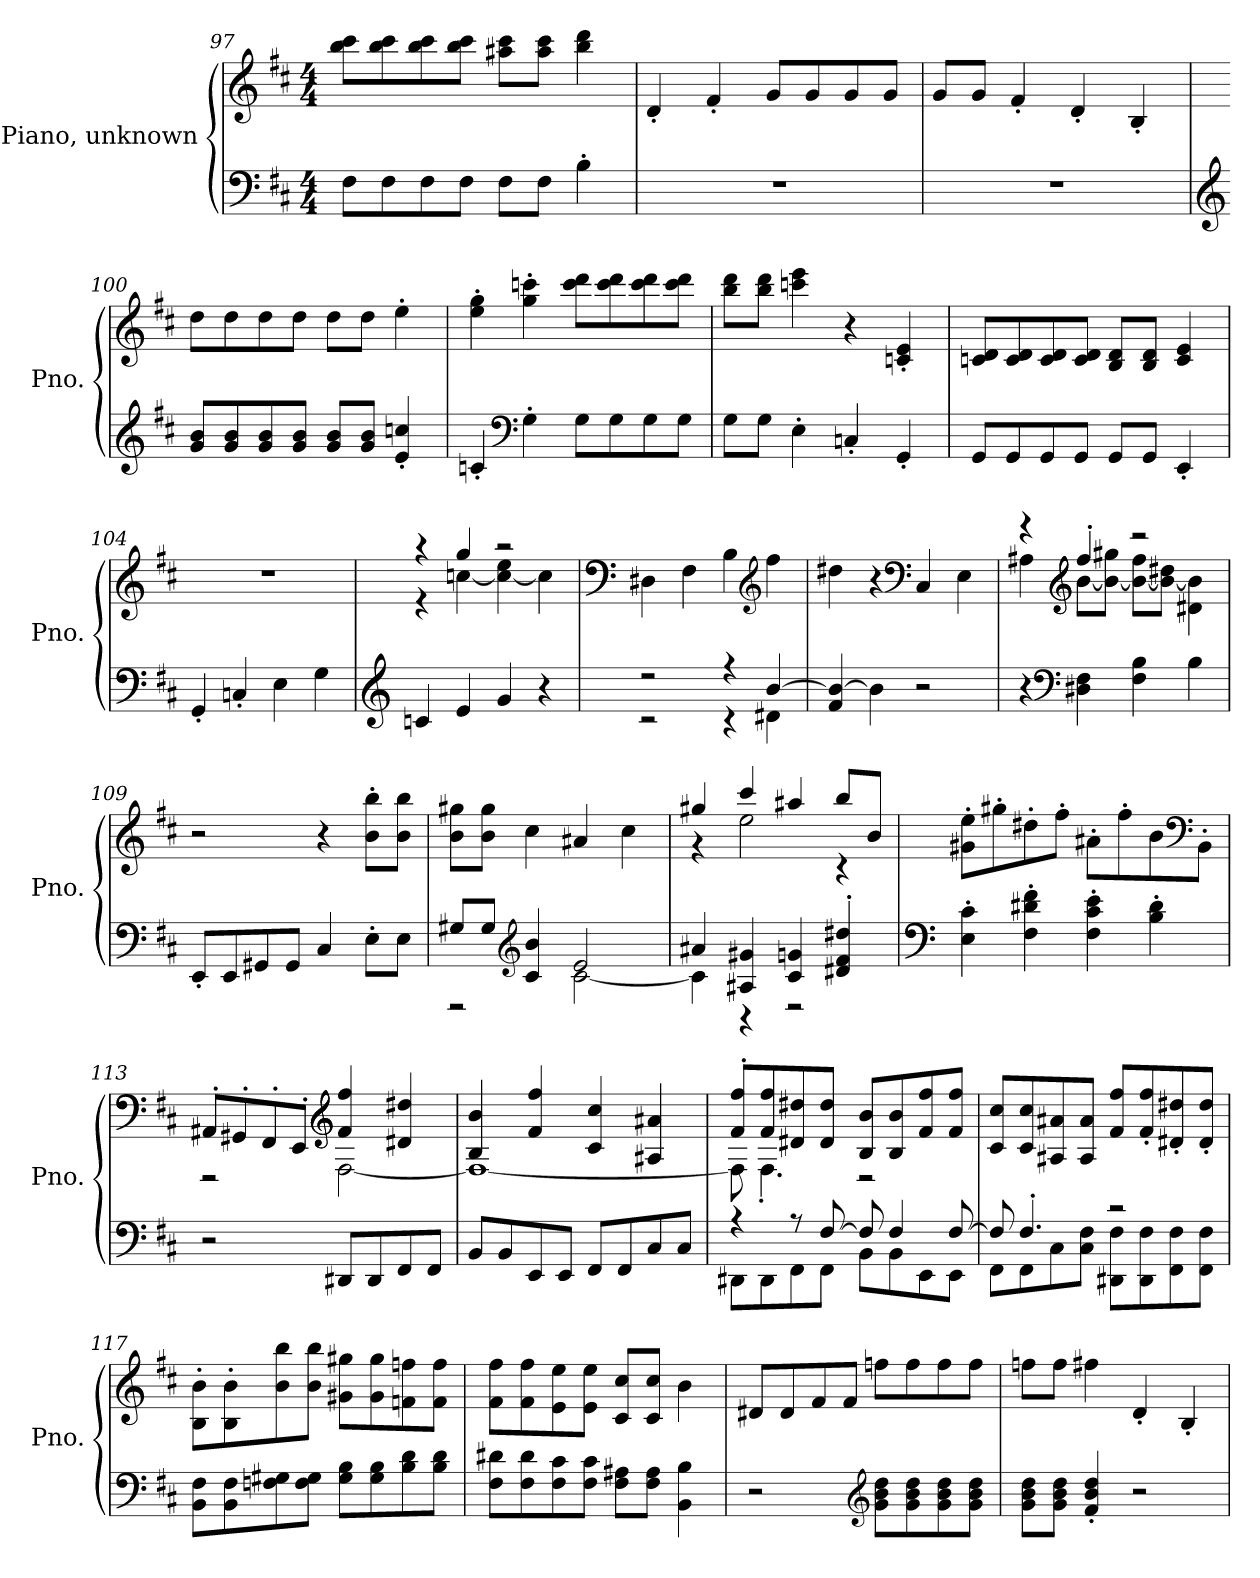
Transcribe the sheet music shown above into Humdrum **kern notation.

**kern	**kern
*part1	*part1
*staff2	*staff1
*I"Piano, unknown	*
*I'Pno.	*
!!LO:LB:g=z
*clefF4	*clefG2
*k[f#c#]	*k[f#c#]
*M4/4	*M4/4
=97	=97
8F#\L	8bb\ 8ccc#\L
8F#\	8bb\ 8ccc#\
8F#\	8bb\ 8ccc#\
8F#\J	8bb\ 8ccc#\J
8F#\L	8aa#X\ 8ccc#\L
8F#\J	8aa#\ 8ccc#\J
4B'\	4bb\ 4ddd\
=98	=98
1r	4d'/
.	4f#'/
.	8g/L
.	8g/
.	8g/
.	8g/J
=99	=99
1r	8g/L
.	8g/J
.	4f#'/
.	4d'/
.	4B'/
=100	=100
*clefG2	*
8g/ 8b/L	8dd\L
8g/ 8b/	8dd\
8g/ 8b/	8dd\
8g/ 8b/J	8dd\J
8g/ 8b/L	8dd\L
8g/ 8b/J	8dd\J
4e/' 4ccn/'	4ee'\
!!LO:LB:g=z
=101	=101
4cn'/	4ee\' 4gg\'
*clefF4	*
4G'\	4gg\' 4cccn\'
8G\L	8ccc\ 8ddd\L
8G\	8ccc\ 8ddd\
8G\	8ccc\ 8ddd\
8G\J	8ccc\ 8ddd\J
=102	=102
8G\L	8bb\ 8ddd\L
8G\J	8bb\ 8ddd\J
4E'\	4cccn\ 4eee\
4Cn'/	4r
4GG'/	4cn/' 4e/'
=103	=103
8GG/L	8cn/ 8d/L
8GG/	8c/ 8d/
8GG/	8c/ 8d/
8GG/J	8c/ 8d/J
8GG/L	8B/ 8d/L
8GG/J	8B/ 8d/J
4EE'/	4c/ 4e/
=104	=104
4GG'/	1r
4Cn'/	.
4E\	.
4G\	.
!!LO:LB:g=z
=105	=105
*clefG2	*
*	*^
4cn/	4r	4r
4e/	4gg/	[4ccn\
4g/	2r	4cc\_ 4ee\
4r	.	4cc\]
*	*v	*v
=106	=106
*	*clefF4
*^	*
2r	2r	4D#X\
.	.	4F#\
4r	4r	4B\
*	*	*clefG2
[4b/	4d#X\	4ff#\
*v	*v	*
=107	=107
4f#/ 4b/_	4dd#X\
4b\]	4r
*	*clefF4
2r	4C#/
.	4E\
=108	=108
*	*^
4r	4r	4A#X\
*clefF4	*clefG2	*
4D#X\ 4F#\	4ff#'/	[8b\L
.	.	8b\_ 8gg#X\J
4F#\ 4B\	2r	8b\_ 8ff#\L
.	.	8b\_ 8dd#X\J
4B\	.	4d#X\ 4b\]
*	*v	*v
!!LO:LB:g=z
=109	=109
8EE'/L	2r
8EE/	.
8GG#X/	.
8GG#/J	.
4C#/	4r
8E'\L	8b\' 8bb\'L
8E\J	8b\ 8bb\J
=110	=110
*^	*
8G#X/L	2r	8b\ 8gg#X\L
8G#/J	.	8b\ 8gg#\J
*clefG2	*	*
4c#/ 4b/	.	4cc#\
2e/	[2c#\	4a#X/
.	.	4cc#\
=111	=111	=111
*	*	*^
4a#X/	4c#\]	4gg#X/	4r
4A#X/ 4g#X/	4r	4ccc#/	2ee\
4c#/ 4gn/	2r	4aa#X/	.
4d#X/' 4f#/' 4dd#X/'	.	8bb/L	4r
.	.	8b/J	.
*v	*v	*	*
*	*v	*v
=112	=112
*clefF4	*
4E\' 4c#\'	8g#X\' 8ee\'L
.	8gg#X'\
4F#\' 4d#X\' 4f#\'	8dd#X'\
.	8ff#'\J
4F#\' 4c#\' 4e\'	8a#X'\L
.	8ff#'\
4B\' 4d#\'	8b\
*	*clefF4
.	8BB'\J
!!LO:LB:g=z
=113	=113
*	*^
2r	8AA#X'/L	2r
.	8GG#X'/	.
.	8FF#'/	.
.	8EE'/J	.
*	*clefG2	*
8DD#X/L	4f#/ 4ff#/	[2F#\
8DD#/	.	.
8FF#/	4d#X/ 4dd#X/	.
8FF#/J	.	.
=114	=114	=114
8BB/L	4B/ 4b/	1F#_
8BB/	.	.
8EE/	4f#/ 4ff#/	.
8EE/J	.	.
8FF#/L	4c#/ 4cc#/	.
8FF#/	.	.
8C#/	4A#X/ 4a#X/	.
8C#/J	.	.
=115	=115	=115
*^	*	*
4r	8DD#X\L	8f#/' 8ff#/'L	8F#\]
.	8DD#\	8f#/ 8ff#/	4.F#'\
8r	8FF#\	8d#X/ 8dd#X/	.
[8F#/	8FF#\J	8d#/ 8dd#/J	.
8F#/]	8BB\L	8B/ 8b/L	2r
4F#/	8BB\	8B/ 8b/	.
.	8EE\	8f#/ 8ff#/	.
[8F#/	8EE\J	8f#/ 8ff#/J	.
*	*	*v	*v
!!LO:PB:g=z
=116	=116	=116
8F#/]	8FF#\L	8c#/ 8cc#/L
4.F#'/	8FF#\	8c#/ 8cc#/
.	8C#\	8A#X/ 8a#X/
.	8C#\ 8F#\J	8A#/ 8a#/J
2r	8DD#X\ 8F#\L	8f#/ 8ff#/L
.	8DD#\ 8F#\	8f#/' 8ff#/'
.	8FF#\ 8F#\	8d#X/' 8dd#X/'
.	8FF#\ 8F#\J	8d#/' 8dd#/'J
*v	*v	*
=117	=117
8BB\ 8F#\L	8B\' 8b\'L
8BB\ 8F#\	8B\' 8b\'
8Fn\ 8G#X\	8b\ 8bb\
8F\ 8G#\J	8b\ 8bb\J
8G#\ 8B\L	8g#X\ 8gg#X\L
8G#\ 8B\	8g#\ 8gg#\
8B\ 8d\	8fn\ 8ffn\
8B\ 8d\J	8f\ 8ff\J
=118	=118
8F#\ 8d#X\L	8f#\ 8ff#\L
8F#\ 8d#\	8f#\ 8ff#\
8F#\ 8c#\	8e\ 8ee\
8F#\ 8c#\J	8e\ 8ee\J
8F#\ 8A#X\L	8c#/ 8cc#/L
8F#\ 8A#\J	8c#/ 8cc#/J
4BB\ 4B\	4b\
!!LO:LB:g=z
=119	=119
2r	8d#X/L
.	8d#/
.	8f#/
.	8f#/J
*clefG2	*
8g\ 8b\ 8dd\L	8ffn\L
8g\ 8b\ 8dd\	8ff\
8g\ 8b\ 8dd\	8ff\
8g\ 8b\ 8dd\J	8ff\J
=120	=120
8g\ 8b\ 8dd\L	8ffn\L
8g\ 8b\ 8dd\J	8ff\J
4f#/' 4b/' 4dd/'	4ff#X\
2r	4d'/
.	4B'/
=	=
*-	*-
